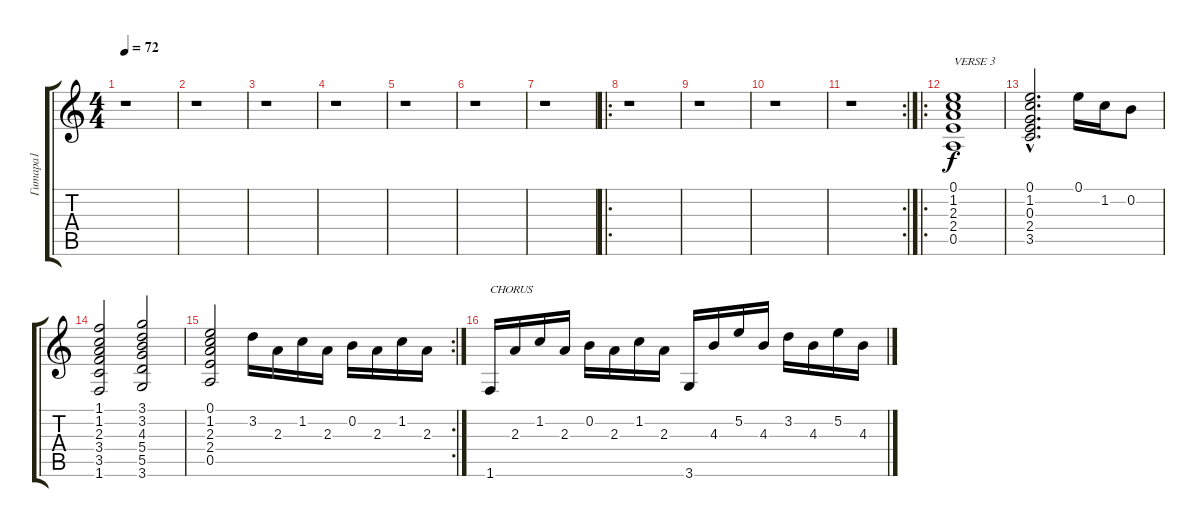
\track ("Гитара1" "Гитара1") {instrument acousticguitarsteel}
\staff {score tabs}
\tuning (E4 B3 G3 D3 A2 E2) {hide}
\ts (4 4)
\tempo 72
\clef g2
\ks c
r.1{dy f} |
r.1 |
r.1 |
r.1 |
r.1 |
r.1 |
r.1 |
\ro
r.1 |
r.1 |
r.1 |
\rc 2
r.1 |
\ro
(0.1 1.2 2.3 2.4 0.5).1{txt "VERSE 3"} |
(0.1{hac} 1.2{hac} 0.3{hac} 2.4{hac} 3.5{hac}).2{d} 0.1.16 1.2.16 0.2.8 |
(1.1 1.2 2.3 3.4 3.5 1.6).2 (3.1 3.2 4.3 5.4 5.5 3.6).2 |
\rc 2
(0.1 1.2 2.3 2.4 0.5).2 3.2.16 2.3.16 1.2.16 2.3.16 0.2.16 2.3.16 1.2.16 2.3.16 |
1.6.16{txt "CHORUS"} 2.3.16 1.2.16 2.3.16 0.2.16 2.3.16 1.2.16 2.3.16 3.6.16 4.3.16 5.2.16 4.3.16 3.2.16 4.3.16 5.2.16 4.3.16
